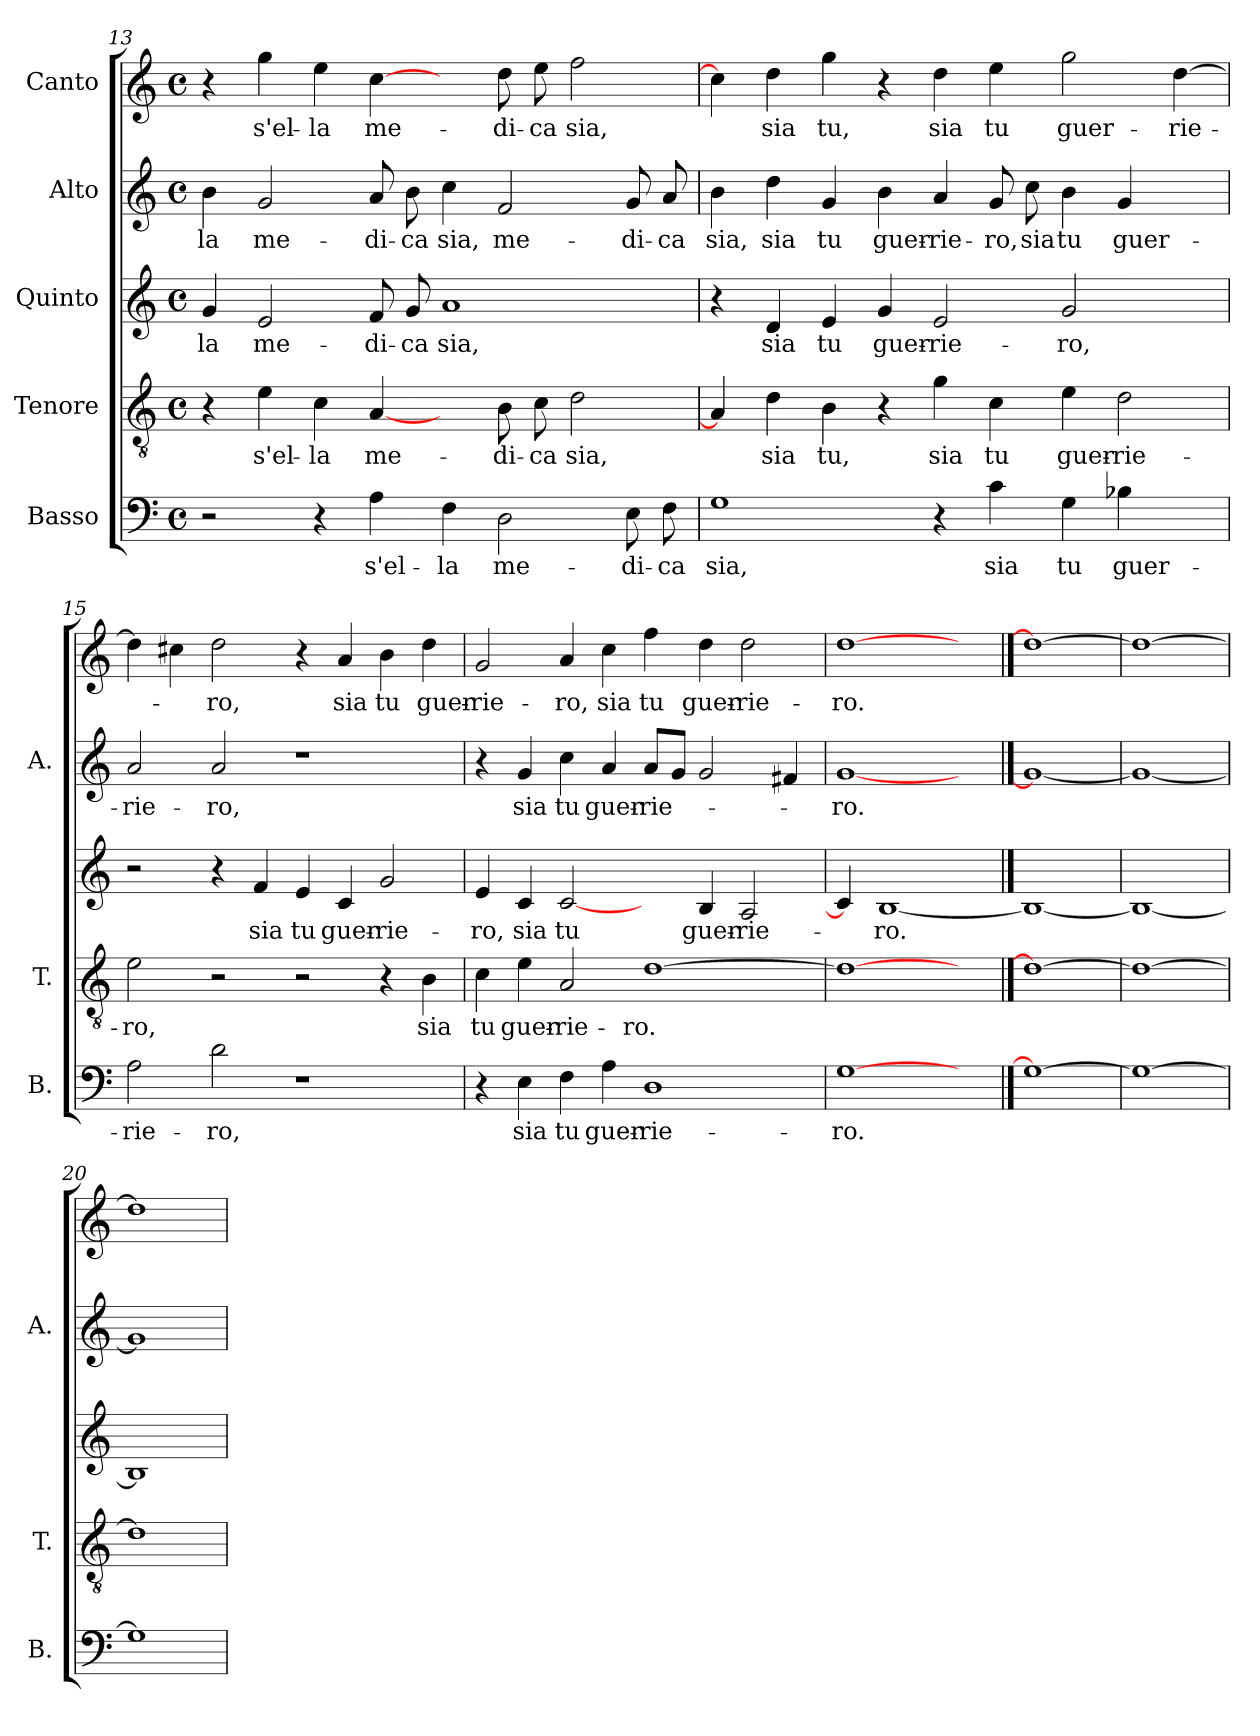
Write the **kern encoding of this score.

**kern	**text	**kern	**text	**kern	**text	**kern	**text	**kern	**text
*part5	*part5	*part4	*part4	*part3	*part3	*part2	*part2	*part1	*part1
*staff5	*staff5	*staff4	*staff4	*staff3	*staff3	*staff2	*staff2	*staff1	*staff1
*I"Basso	*	*I"Tenore	*	*I"Quinto	*	*I"Alto	*	*I"Canto	*
*I'B.	*	*I'T.	*	*	*	*I'A.	*	*	*
*clefF4	*	*clefGv2	*	*clefG2	*	*clefG2	*	*clefG2	*
*k[]	*	*k[]	*	*k[]	*	*k[]	*	*k[]	*
*C:	*	*C:	*	*C:	*	*C:	*	*C:	*
*M4/4	*	*M4/4	*	*M4/4	*	*M4/4	*	*M4/4	*
*met(c)	*	*met(c)	*	*met(c)	*	*met(c)	*	*met(c)	*
=13	=13	=13	=13	=13	=13	=13	=13	=13	=13
2r	.	4r	.	4g/	-la	4b\	-la	4r	.
.	.	4e\	s'el-	2e/	me-	2g/	me-	4gg\	s'el-
4r	.	4c\	-la	.	.	.	.	4ee\	-la
4A\	s'el-	[4A/	me-	8f/	-di-	8a/	-di-	[4cc\	me-
.	.	.	.	8g/	-ca	8b\	-ca	.	.
4F\	-la	4ryy	.	1a/	sia,	4cc\	sia,	4ryy	.
2D\	me-	8B\	-di-	.	.	2f/	me-	8dd\	-di-
.	.	8c\	-ca	.	.	.	.	8ee\	-ca
.	.	2d\	sia,	.	.	.	.	2ff\	sia,
8E\	-di-	.	.	.	.	8g/	-di-	.	.
8F\	-ca	.	.	.	.	8a/	-ca	.	.
=14	=14	=14	=14	=14	=14	=14	=14	=14	=14
1G\	sia,	4A/]	.	4r	.	4b\	sia,	4cc\]	.
.	.	4d\	sia	4d/	sia	4dd\	sia	4dd\	sia
.	.	4B\	tu,	4e/	tu	4g/	tu	4gg\	tu,
.	.	4r	.	4g/	guer-	4b\	guer-	4r	.
4r	.	4g\	sia	2e/	-rie-	4a/	-rie-	4dd\	sia
4c\	sia	4c\	tu	.	.	8g/	-ro,	4ee\	tu
.	.	.	.	.	.	8cc\	sia	.	.
4G\	tu	4e\	guer-	2g/	-ro,	4b\	tu	2gg\	guer-
4B-X\	guer-	2d\	-rie-	.	.	4g/	guer-	.	.
4ryy	.	.	.	4ryy	.	4ryy	.	[4dd\	-rie-
=15	=15	=15	=15	=15	=15	=15	=15	=15	=15
2A\	-rie-	2e\	-ro,	2r	.	2a/	-rie-	4dd\]	.
.	.	.	.	.	.	.	.	4cc#X\	.
2d\	-ro,	2r	.	4r	.	2a/	-ro,	2dd\	-ro,
.	.	.	.	4f/	sia	.	.	.	.
1r	.	2r	.	4e/	tu	1r	.	4r	.
.	.	.	.	4c/	guer-	.	.	4a/	sia
.	.	4r	.	2g/	-rie-	.	.	4b\	tu
.	.	4B\	sia	.	.	.	.	4dd\	guer-
=16	=16	=16	=16	=16	=16	=16	=16	=16	=16
4r	.	4c\	tu	4e/	-ro,	4r	.	2g/	-rie-
4E\	sia	4e\	guer-	4c/	sia	4g/	sia	.	.
4F\	tu	2A/	-rie-	[2c/	tu	4cc\	tu	4a/	-ro,
4A\	guer-	.	.	.	.	4a/	guer-	4cc\	sia
1D\	-rie-	[1d\	-ro.	4ryy	.	8a/L	-rie-	4ff\	tu
.	.	.	.	.	.	8g/J	.	.	.
.	.	.	.	4B/	guer-	2g/	.	4dd\	guer-
.	.	.	.	2A/	-rie-	.	.	2dd\	-rie-
.	.	.	.	.	.	4f#X/	.	.	.
=17	=17	=17	=17	=17	=17	=17	=17	=17	=17
[1G\	-ro.	1d\_	.	4c/]	.	[1g/	-ro.	[1dd\	-ro.
.	.	.	.	[1B/	-ro.	.	.	.	.
4ryy	.	4ryy	.	.	.	4ryy	.	4ryy	.
==18	==18	==18	==18	==18	==18	==18	==18	==18	==18
1G\_	.	1d\_	.	1B/_	.	1g/_	.	1dd\_	.
=19	=19	=19	=19	=19	=19	=19	=19	=19	=19
1G\_	.	1d\_	.	1B/_	.	1g/_	.	1dd\_	.
=20	=20	=20	=20	=20	=20	=20	=20	=20	=20
1G\]	.	1d\]	.	1B/]	.	1g/]	.	1dd\]	.
=	=	=	=	=	=	=	=	=	=
*-	*-	*-	*-	*-	*-	*-	*-	*-	*-
